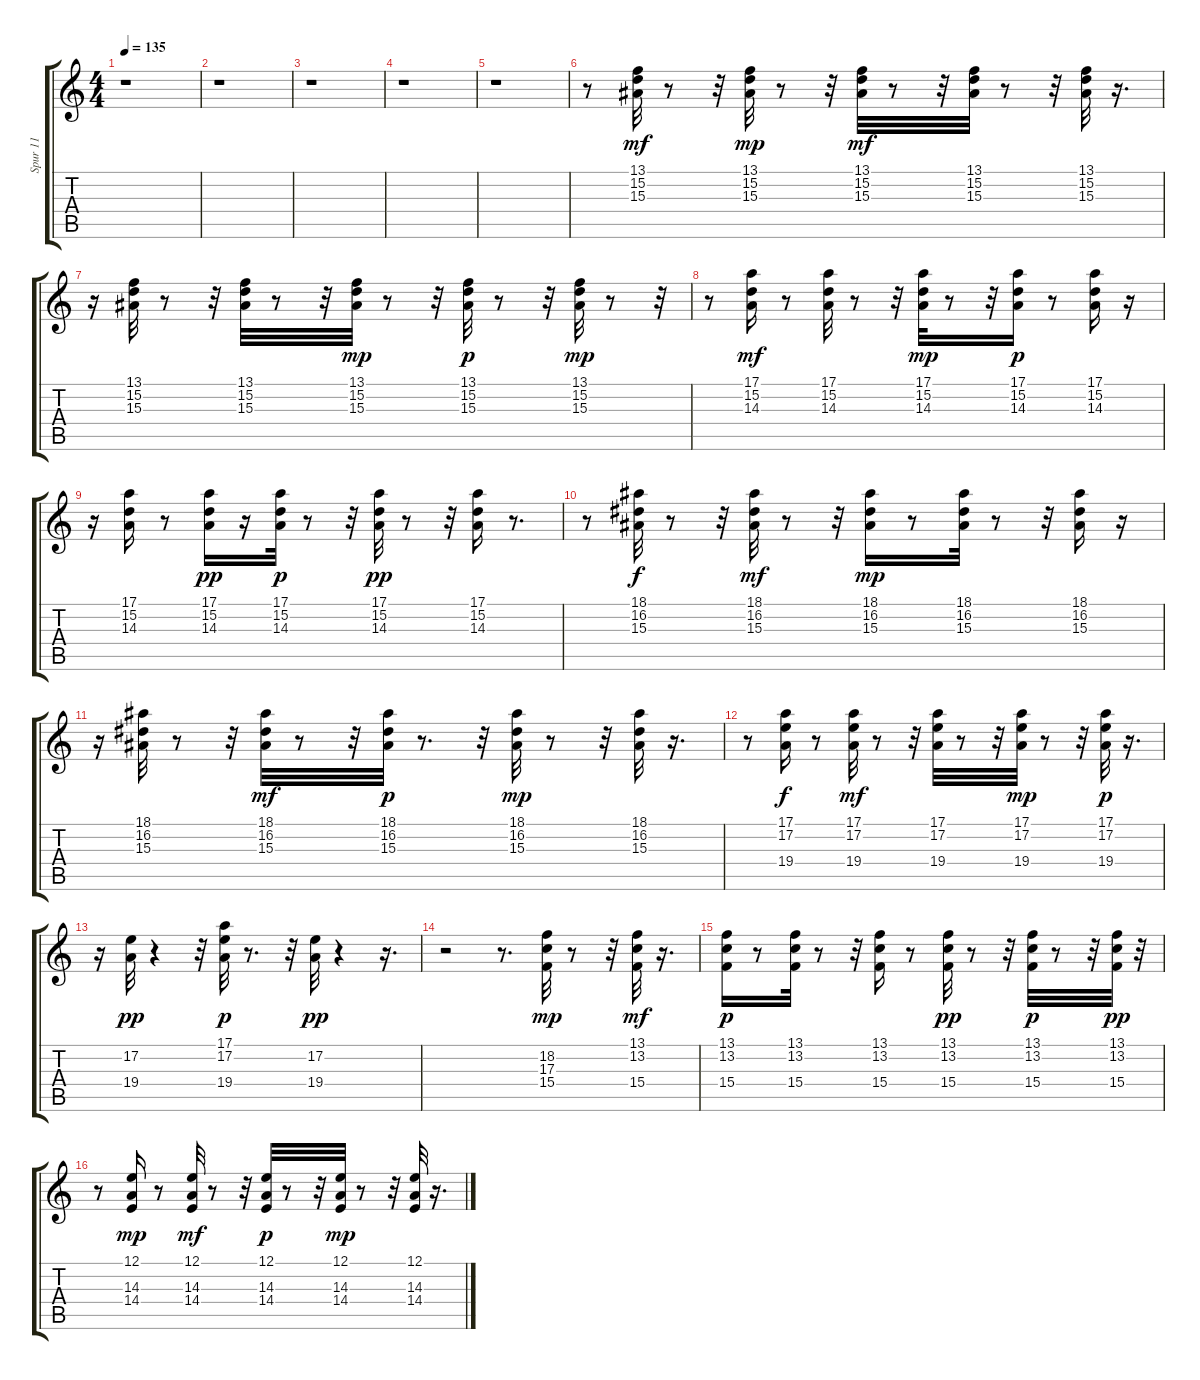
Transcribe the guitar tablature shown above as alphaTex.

\track ("Spur 11" "Spur 11") {instrument lead6voice}
\staff {score tabs}
\tuning (E4 B3 G3 D3 A2 E2) {hide}
\ts (4 4)
\tempo 135
\clef g2
\ks c
r.1{dy mp} |
r.1 |
r.1 |
r.1 |
r.1 |
r.8 (13.1 15.2 15.3).32{dy mf} r.8 r.32 (13.1 15.2 15.3).32{dy mp} r.8 r.32 (13.1 15.2 15.3).32{dy mf} r.8 r.32 (13.1 15.2 15.3).32 r.8 r.32 (13.1 15.2 15.3).32 r.16{d} |
r.16 (13.1 15.2 15.3).32 r.8 r.32 (13.1 15.2 15.3).32 r.8 r.32 (13.1 15.2 15.3).32{dy mp} r.8 r.32 (13.1 15.2 15.3).32{dy p} r.8 r.32 (13.1 15.2 15.3).32{dy mp} r.8 r.32 |
r.8 (17.1 15.2 14.3).16{dy mf} r.8 (17.1 15.2 14.3).32 r.8 r.32 (17.1 15.2 14.3).32{dy mp} r.8 r.32 (17.1 15.2 14.3).16{dy p} r.8 (17.1 15.2 14.3).16 r.16 |
r.16 (17.1 15.2 14.3).16 r.8 (17.1 15.2 14.3).16{dy pp} r.16 (17.1 15.2 14.3).32{dy p} r.8 r.32 (17.1 15.2 14.3).32{dy pp} r.8 r.32 (17.1 15.2 14.3).16 r.8{d} |
r.8 (18.1 16.2 15.3).32{dy f} r.8 r.32 (18.1 16.2 15.3).32{dy mf} r.8 r.32 (18.1 16.2 15.3).16{dy mp} r.8 (18.1 16.2 15.3).32 r.8 r.32 (18.1 16.2 15.3).16 r.16 |
r.16 (18.1 16.2 15.3).32 r.8 r.32 (18.1 16.2 15.3).32{dy mf} r.8 r.32 (18.1 16.2 15.3).32{dy p} r.8{d} r.32 (18.1 16.2 15.3).32{dy mp} r.8 r.32 (18.1 16.2 15.3).32 r.16{d} |
r.8 (17.1 17.2 19.4).16{dy f} r.8 (17.1 17.2 19.4).32{dy mf} r.8 r.32 (17.1 17.2 19.4).32 r.8 r.32 (17.1 17.2 19.4).32{dy mp} r.8 r.32 (17.1 17.2 19.4).32{dy p} r.16{d} |
r.16 (17.2 19.4).32{dy pp} r.4 r.32 (17.1 17.2 19.4).32{dy p} r.8{d} r.32 (17.2 19.4).32{dy pp} r.4 r.16{d} |
r.2 r.8{d} (18.2 17.3 15.4).32{dy mp} r.8 r.32 (13.1 13.2 15.4).32{dy mf} r.16{d} |
(13.1 13.2 15.4).16{dy p} r.8 (13.1 13.2 15.4).32 r.8 r.32 (13.1 13.2 15.4).16 r.8 (13.1 13.2 15.4).32{dy pp} r.8 r.32 (13.1 13.2 15.4).32{dy p} r.8 r.32 (13.1 13.2 15.4).32{dy pp} r.32 |
r.8 (12.1 14.3 14.4).16{dy mp} r.8 (12.1 14.3 14.4).32{dy mf} r.8 r.32 (12.1 14.3 14.4).32{dy p} r.8 r.32 (12.1 14.3 14.4).32{dy mp} r.8 r.32 (12.1 14.3 14.4).32 r.16{d}
